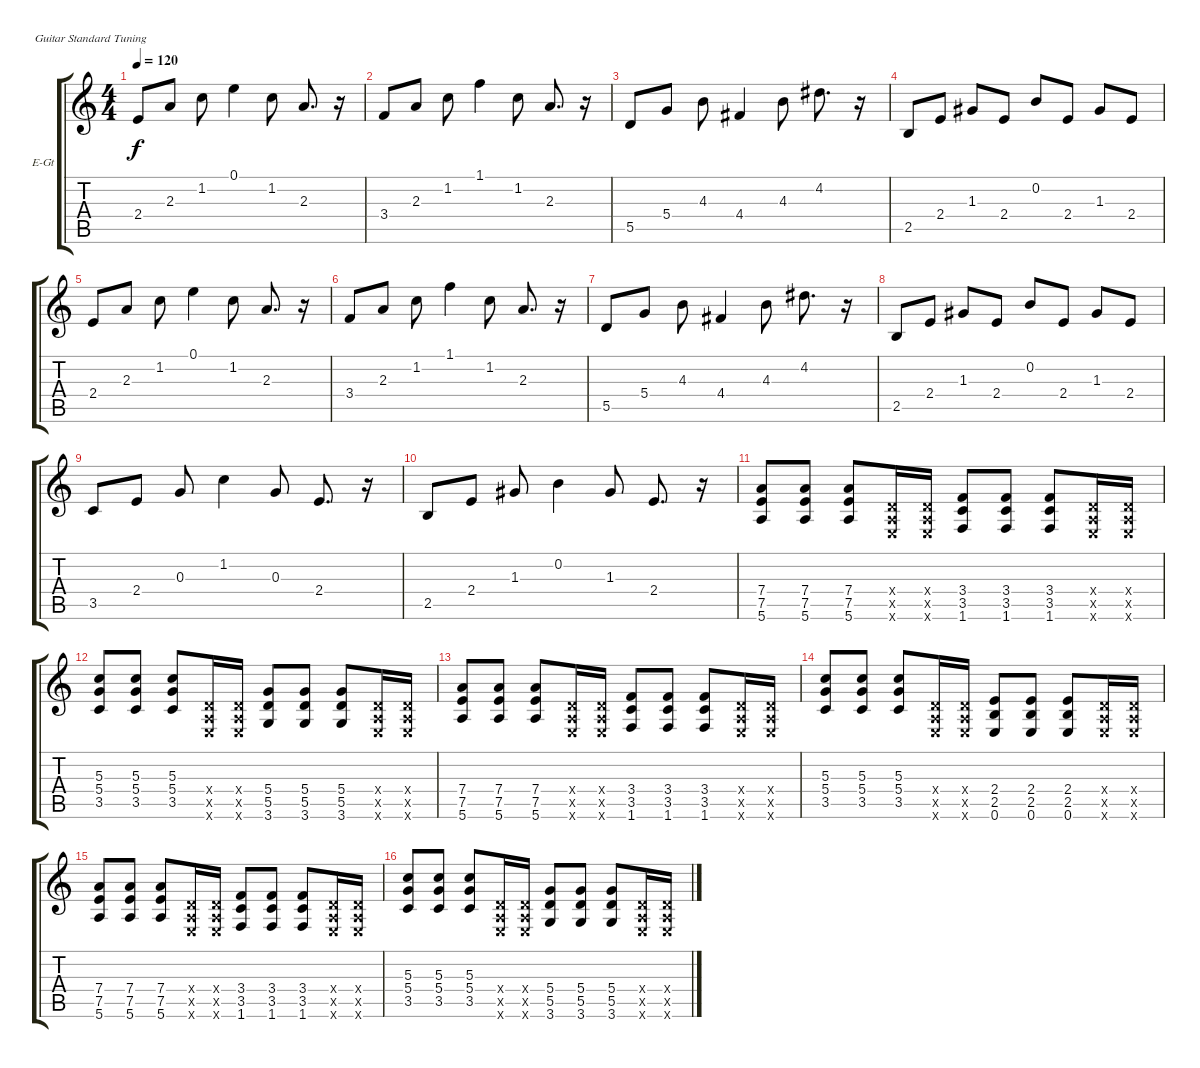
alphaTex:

\bracketExtendMode groupsimilarinstruments
\firstSystemTrackNameOrientation horizontal
\otherSystemsTrackNameOrientation horizontal
\track ("Egor Letov" "E-Gt") {instrument distortionguitar}
\staff {score tabs}
\tuning (E4 B3 G3 D3 A2 E2)
\ts (4 4)
\tempo 120
\clef g2
\ks c
2.4.8{dy f} 2.3.8 1.2.8 0.1.4 1.2.8 2.3.8{d} r.16 |
3.4.8 2.3.8 1.2.8 1.1.4 1.2.8 2.3.8{d} r.16 |
5.5.8 5.4.8 4.3.8 4.4.4 4.3.8 4.2.8{d} r.16 |
2.5.8 2.4.8 1.3.8 2.4.8 0.2.8 2.4.8 1.3.8 2.4.8 |
2.4.8 2.3.8 1.2.8 0.1.4 1.2.8 2.3.8{d} r.16 |
3.4.8 2.3.8 1.2.8 1.1.4 1.2.8 2.3.8{d} r.16 |
5.5.8 5.4.8 4.3.8 4.4.4 4.3.8 4.2.8{d} r.16 |
2.5.8 2.4.8 1.3.8 2.4.8 0.2.8 2.4.8 1.3.8 2.4.8 |
3.5.8 2.4.8 0.3.8 1.2.4 0.3.8 2.4.8{d} r.16 |
2.5.8 2.4.8 1.3.8 0.2.4 1.3.8 2.4.8{d} r.16 |
(7.4 7.5 5.6).8 (7.4 7.5 5.6).8 (7.4 7.5 5.6).8 (0.4{x} 0.5{x} 0.6{x}).16 (0.4{x} 0.5{x} 0.6{x}).16 (3.4 3.5 1.6).8 (3.4 3.5 1.6).8 (3.4 3.5 1.6).8 (0.4{x} 0.5{x} 0.6{x}).16 (0.4{x} 0.5{x} 0.6{x}).16 |
(5.3 5.4 3.5).8 (5.3 5.4 3.5).8 (5.3 5.4 3.5).8 (0.4{x} 0.5{x} 0.6{x}).16 (0.4{x} 0.5{x} 0.6{x}).16 (5.4 5.5 3.6).8 (5.4 5.5 3.6).8 (5.4 5.5 3.6).8 (0.4{x} 0.5{x} 0.6{x}).16 (0.4{x} 0.5{x} 0.6{x}).16 |
(7.4 7.5 5.6).8 (7.4 7.5 5.6).8 (7.4 7.5 5.6).8 (0.4{x} 0.5{x} 0.6{x}).16 (0.4{x} 0.5{x} 0.6{x}).16 (3.4 3.5 1.6).8 (3.4 3.5 1.6).8 (3.4 3.5 1.6).8 (0.4{x} 0.5{x} 0.6{x}).16 (0.4{x} 0.5{x} 0.6{x}).16 |
(5.3 5.4 3.5).8 (5.3 5.4 3.5).8 (5.3 5.4 3.5).8 (0.4{x} 0.5{x} 0.6{x}).16 (0.4{x} 0.5{x} 0.6{x}).16 (2.4 2.5 0.6).8 (2.4 2.5 0.6).8 (2.4 2.5 0.6).8 (0.4{x} 0.5{x} 0.6{x}).16 (0.4{x} 0.5{x} 0.6{x}).16 |
(7.4 7.5 5.6).8 (7.4 7.5 5.6).8 (7.4 7.5 5.6).8 (0.4{x} 0.5{x} 0.6{x}).16 (0.4{x} 0.5{x} 0.6{x}).16 (3.4 3.5 1.6).8 (3.4 3.5 1.6).8 (3.4 3.5 1.6).8 (0.4{x} 0.5{x} 0.6{x}).16 (0.4{x} 0.5{x} 0.6{x}).16 |
(5.3 5.4 3.5).8 (5.3 5.4 3.5).8 (5.3 5.4 3.5).8 (0.4{x} 0.5{x} 0.6{x}).16 (0.4{x} 0.5{x} 0.6{x}).16 (5.4 5.5 3.6).8 (5.4 5.5 3.6).8 (5.4 5.5 3.6).8 (0.4{x} 0.5{x} 0.6{x}).16 (0.4{x} 0.5{x} 0.6{x}).16
